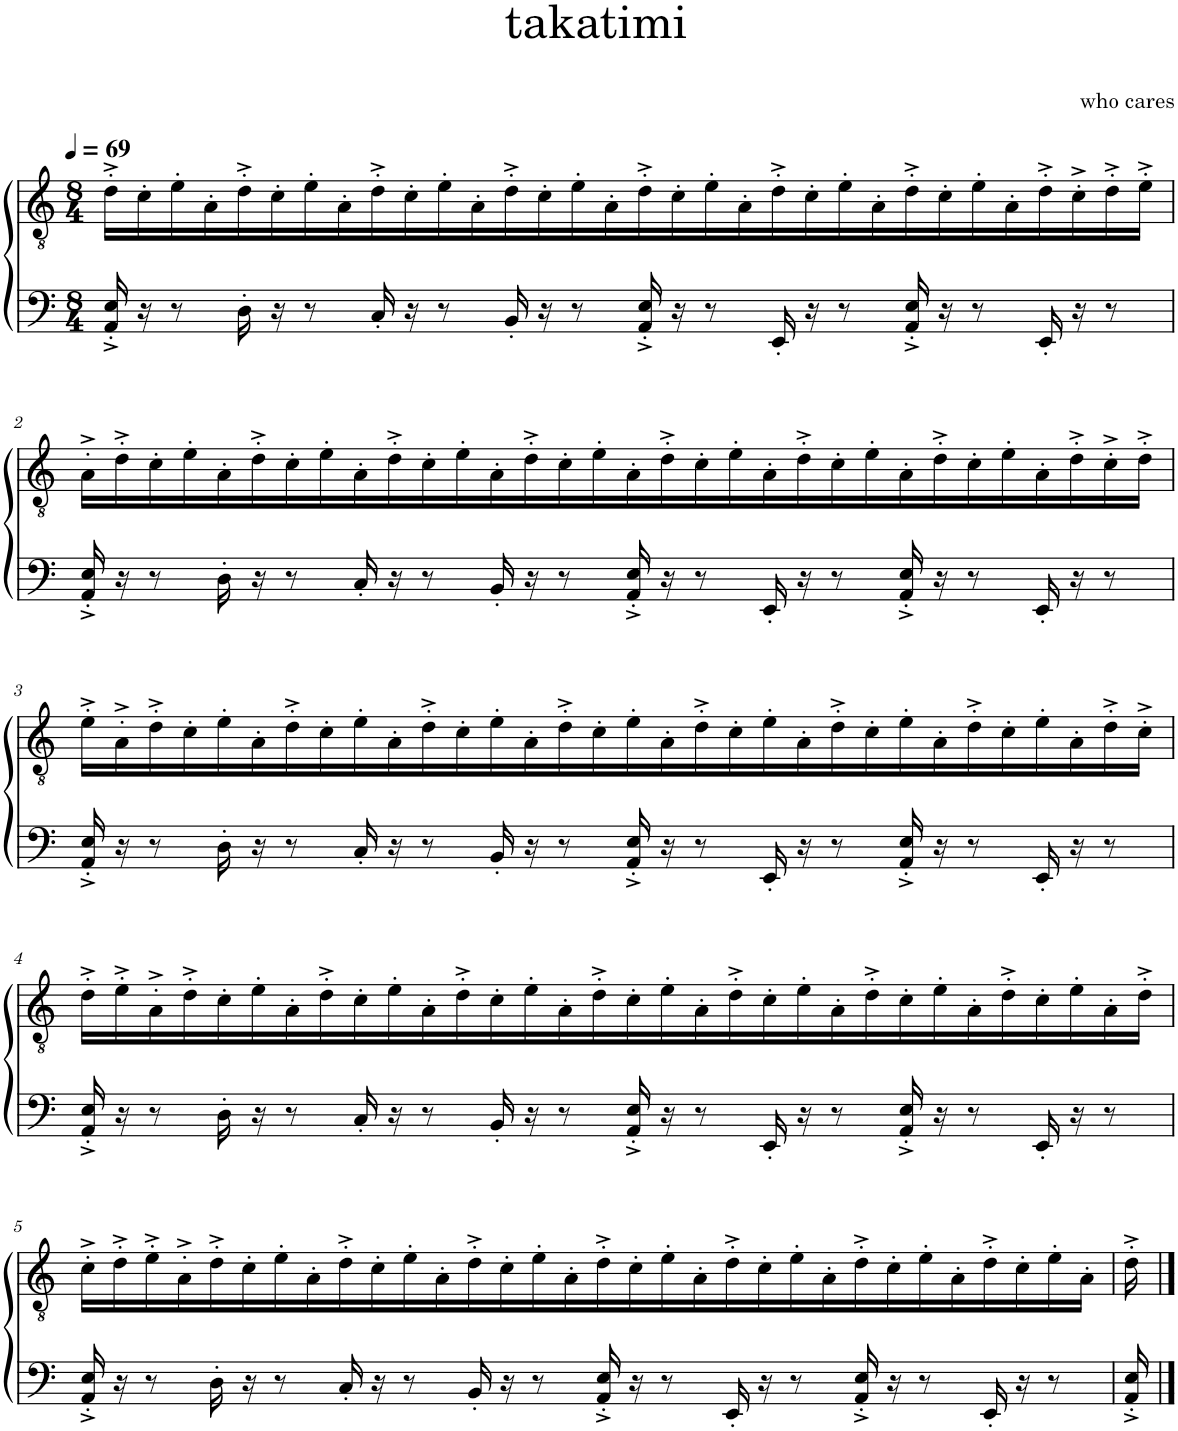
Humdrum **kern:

**kern	**kern
*part1	*part1
*staff2	*staff1
*I"Piano	*
*I'Pno.	*
*clefF4	*clefGv2
*k[]	*k[]
*M8/4	*M8/4
*MM69	*MM69
=1	=1
16AA/'^ 16E/'^	16d'^\LL
16r	16c'\
8r	16e'\
.	16A'\
16D'\	16d'^\
16r	16c'\
8r	16e'\
.	16A'\
16C'/	16d'^\
16r	16c'\
8r	16e'\
.	16A'\
16BB'/	16d'^\
16r	16c'\
8r	16e'\
.	16A'\
16AA/'^ 16E/'^	16d'^\
16r	16c'\
8r	16e'\
.	16A'\
16EE'/	16d'^\
16r	16c'\
8r	16e'\
.	16A'\
16AA/'^ 16E/'^	16d'^\
16r	16c'\
8r	16e'\
.	16A'\
16EE'/	16d'^\
16r	16c'^\
8r	16d'^\
.	16e'^\JJ
!!LO:LB:g=z
=2	=2
16AA/'^ 16E/'^	16A'^\LL
16r	16d'^\
8r	16c'\
.	16e'\
16D'\	16A'\
16r	16d'^\
8r	16c'\
.	16e'\
16C'/	16A'\
16r	16d'^\
8r	16c'\
.	16e'\
16BB'/	16A'\
16r	16d'^\
8r	16c'\
.	16e'\
16AA/'^ 16E/'^	16A'\
16r	16d'^\
8r	16c'\
.	16e'\
16EE'/	16A'\
16r	16d'^\
8r	16c'\
.	16e'\
16AA/'^ 16E/'^	16A'\
16r	16d'^\
8r	16c'\
.	16e'\
16EE'/	16A'\
16r	16d'^\
8r	16c'^\
.	16d'^\JJ
!!LO:LB:g=z
=3	=3
16AA/'^ 16E/'^	16e'^\LL
16r	16A'^\
8r	16d'^\
.	16c'\
16D'\	16e'\
16r	16A'\
8r	16d'^\
.	16c'\
16C'/	16e'\
16r	16A'\
8r	16d'^\
.	16c'\
16BB'/	16e'\
16r	16A'\
8r	16d'^\
.	16c'\
16AA/'^ 16E/'^	16e'\
16r	16A'\
8r	16d'^\
.	16c'\
16EE'/	16e'\
16r	16A'\
8r	16d'^\
.	16c'\
16AA/'^ 16E/'^	16e'\
16r	16A'\
8r	16d'^\
.	16c'\
16EE'/	16e'\
16r	16A'\
8r	16d'^\
.	16c'^\JJ
!!LO:LB:g=z
=4	=4
16AA/'^ 16E/'^	16d'^\LL
16r	16e'^\
8r	16A'^\
.	16d'^\
16D'\	16c'\
16r	16e'\
8r	16A'\
.	16d'^\
16C'/	16c'\
16r	16e'\
8r	16A'\
.	16d'^\
16BB'/	16c'\
16r	16e'\
8r	16A'\
.	16d'^\
16AA/'^ 16E/'^	16c'\
16r	16e'\
8r	16A'\
.	16d'^\
16EE'/	16c'\
16r	16e'\
8r	16A'\
.	16d'^\
16AA/'^ 16E/'^	16c'\
16r	16e'\
8r	16A'\
.	16d'^\
16EE'/	16c'\
16r	16e'\
8r	16A'\
.	16d'^\JJ
!!LO:LB:g=z
=5	=5
16AA/'^ 16E/'^	16c'^\LL
16r	16d'^\
8r	16e'^\
.	16A'^\
16D'\	16d'^\
16r	16c'\
8r	16e'\
.	16A'\
16C'/	16d'^\
16r	16c'\
8r	16e'\
.	16A'\
16BB'/	16d'^\
16r	16c'\
8r	16e'\
.	16A'\
16AA/'^ 16E/'^	16d'^\
16r	16c'\
8r	16e'\
.	16A'\
16EE'/	16d'^\
16r	16c'\
8r	16e'\
.	16A'\
16AA/'^ 16E/'^	16d'^\
16r	16c'\
8r	16e'\
.	16A'\
16EE'/	16d'^\
16r	16c'\
8r	16e'\
.	16A'\JJ
=6	=6
16AA/'^ 16E/'^	16d'^\
==	==
*-	*-
